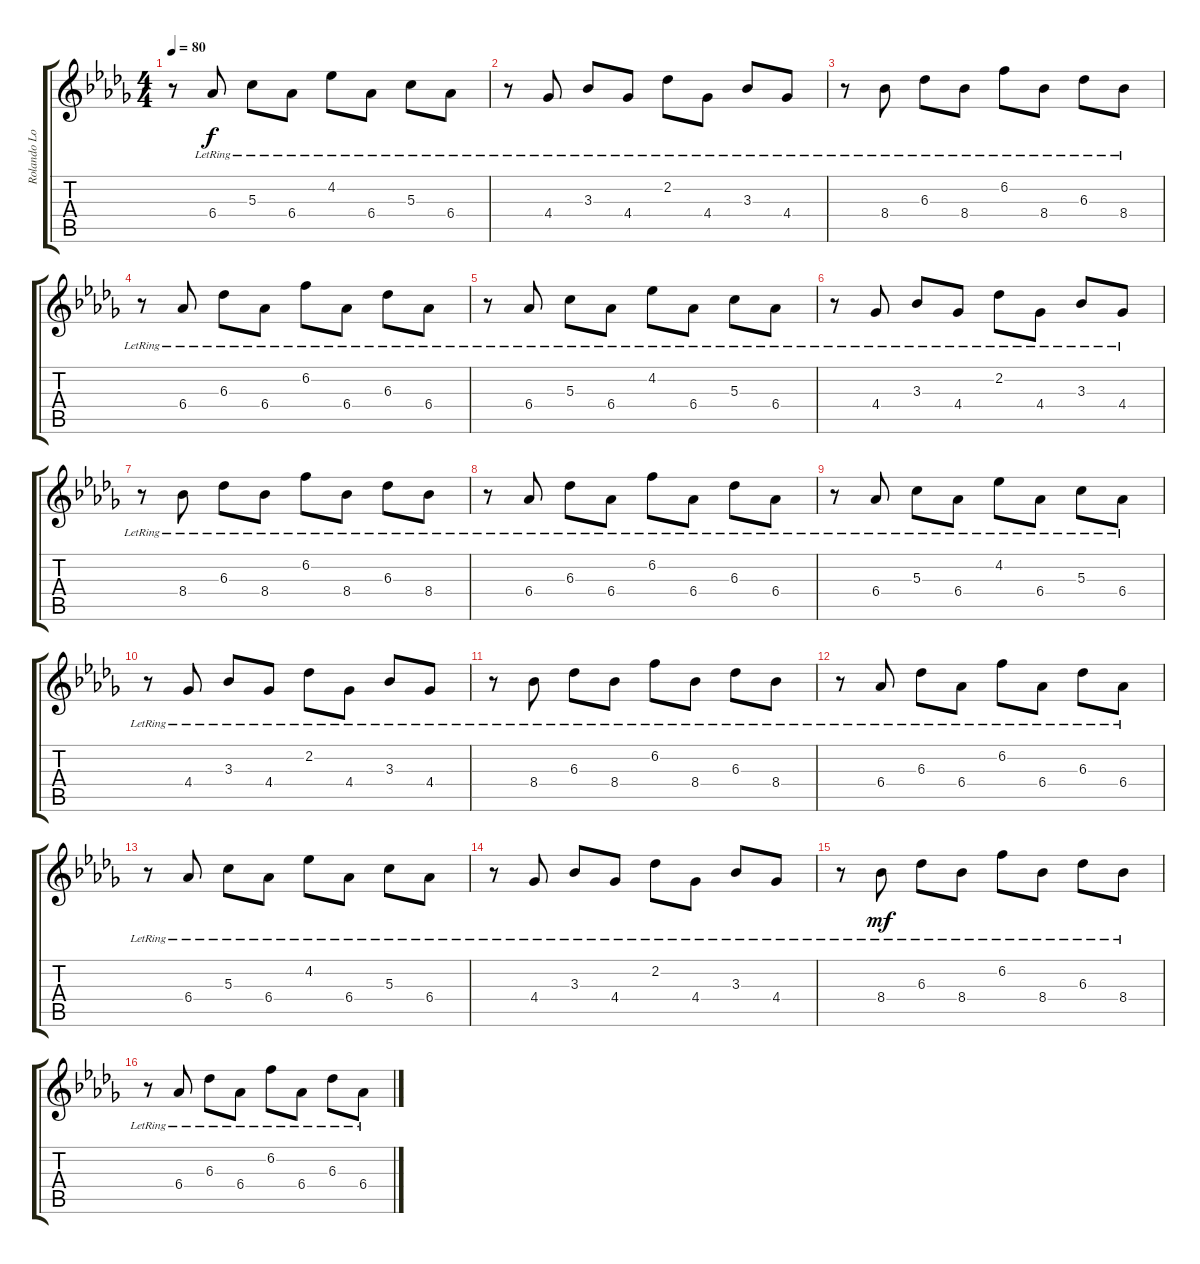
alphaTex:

\track ("Rolando Lopez" "Rolando Lo") {instrument electricguitarjazz}
\staff {score tabs}
\tuning (E4 B3 G3 D3 A2 E2) {hide}
\ts (4 4)
\tempo 80
\clef g2
\ks bbminor
r.8{dy f} 6.4{lr}.8 5.3{lr}.8 6.4{lr}.8 4.2{lr}.8 6.4{lr}.8 5.3{lr}.8 6.4{lr}.8 |
r.8 4.4{lr}.8 3.3{lr}.8 4.4{lr}.8 2.2{lr}.8 4.4{lr}.8 3.3{lr}.8 4.4{lr}.8 |
r.8 8.4{lr}.8 6.3{lr}.8 8.4{lr}.8 6.2{lr}.8 8.4{lr}.8 6.3{lr}.8 8.4{lr}.8 |
r.8 6.4{lr}.8 6.3{lr}.8 6.4{lr}.8 6.2{lr}.8 6.4{lr}.8 6.3{lr}.8 6.4{lr}.8 |
r.8 6.4{lr}.8 5.3{lr}.8 6.4{lr}.8 4.2{lr}.8 6.4{lr}.8 5.3{lr}.8 6.4{lr}.8 |
r.8 4.4{lr}.8 3.3{lr}.8 4.4{lr}.8 2.2{lr}.8 4.4{lr}.8 3.3{lr}.8 4.4{lr}.8 |
r.8 8.4{lr}.8 6.3{lr}.8 8.4{lr}.8 6.2{lr}.8 8.4{lr}.8 6.3{lr}.8 8.4{lr}.8 |
r.8 6.4{lr}.8 6.3{lr}.8 6.4{lr}.8 6.2{lr}.8 6.4{lr}.8 6.3{lr}.8 6.4{lr}.8 |
r.8 6.4{lr}.8 5.3{lr}.8 6.4{lr}.8 4.2{lr}.8 6.4{lr}.8 5.3{lr}.8 6.4{lr}.8 |
r.8 4.4{lr}.8 3.3{lr}.8 4.4{lr}.8 2.2{lr}.8 4.4{lr}.8 3.3{lr}.8 4.4{lr}.8 |
r.8 8.4{lr}.8 6.3{lr}.8 8.4{lr}.8 6.2{lr}.8 8.4{lr}.8 6.3{lr}.8 8.4{lr}.8 |
r.8 6.4{lr}.8 6.3{lr}.8 6.4{lr}.8 6.2{lr}.8 6.4{lr}.8 6.3{lr}.8 6.4{lr}.8 |
r.8 6.4{lr}.8 5.3{lr}.8 6.4{lr}.8 4.2{lr}.8 6.4{lr}.8 5.3{lr}.8 6.4{lr}.8 |
r.8 4.4{lr}.8 3.3{lr}.8 4.4{lr}.8 2.2{lr}.8 4.4{lr}.8 3.3{lr}.8 4.4{lr}.8 |
r.8 8.4{lr}.8{dy mf} 6.3{lr}.8 8.4{lr}.8 6.2{lr}.8 8.4{lr}.8 6.3{lr}.8 8.4{lr}.8 |
r.8 6.4{lr}.8 6.3{lr}.8 6.4{lr}.8 6.2{lr}.8 6.4{lr}.8 6.3{lr}.8 6.4{lr}.8
